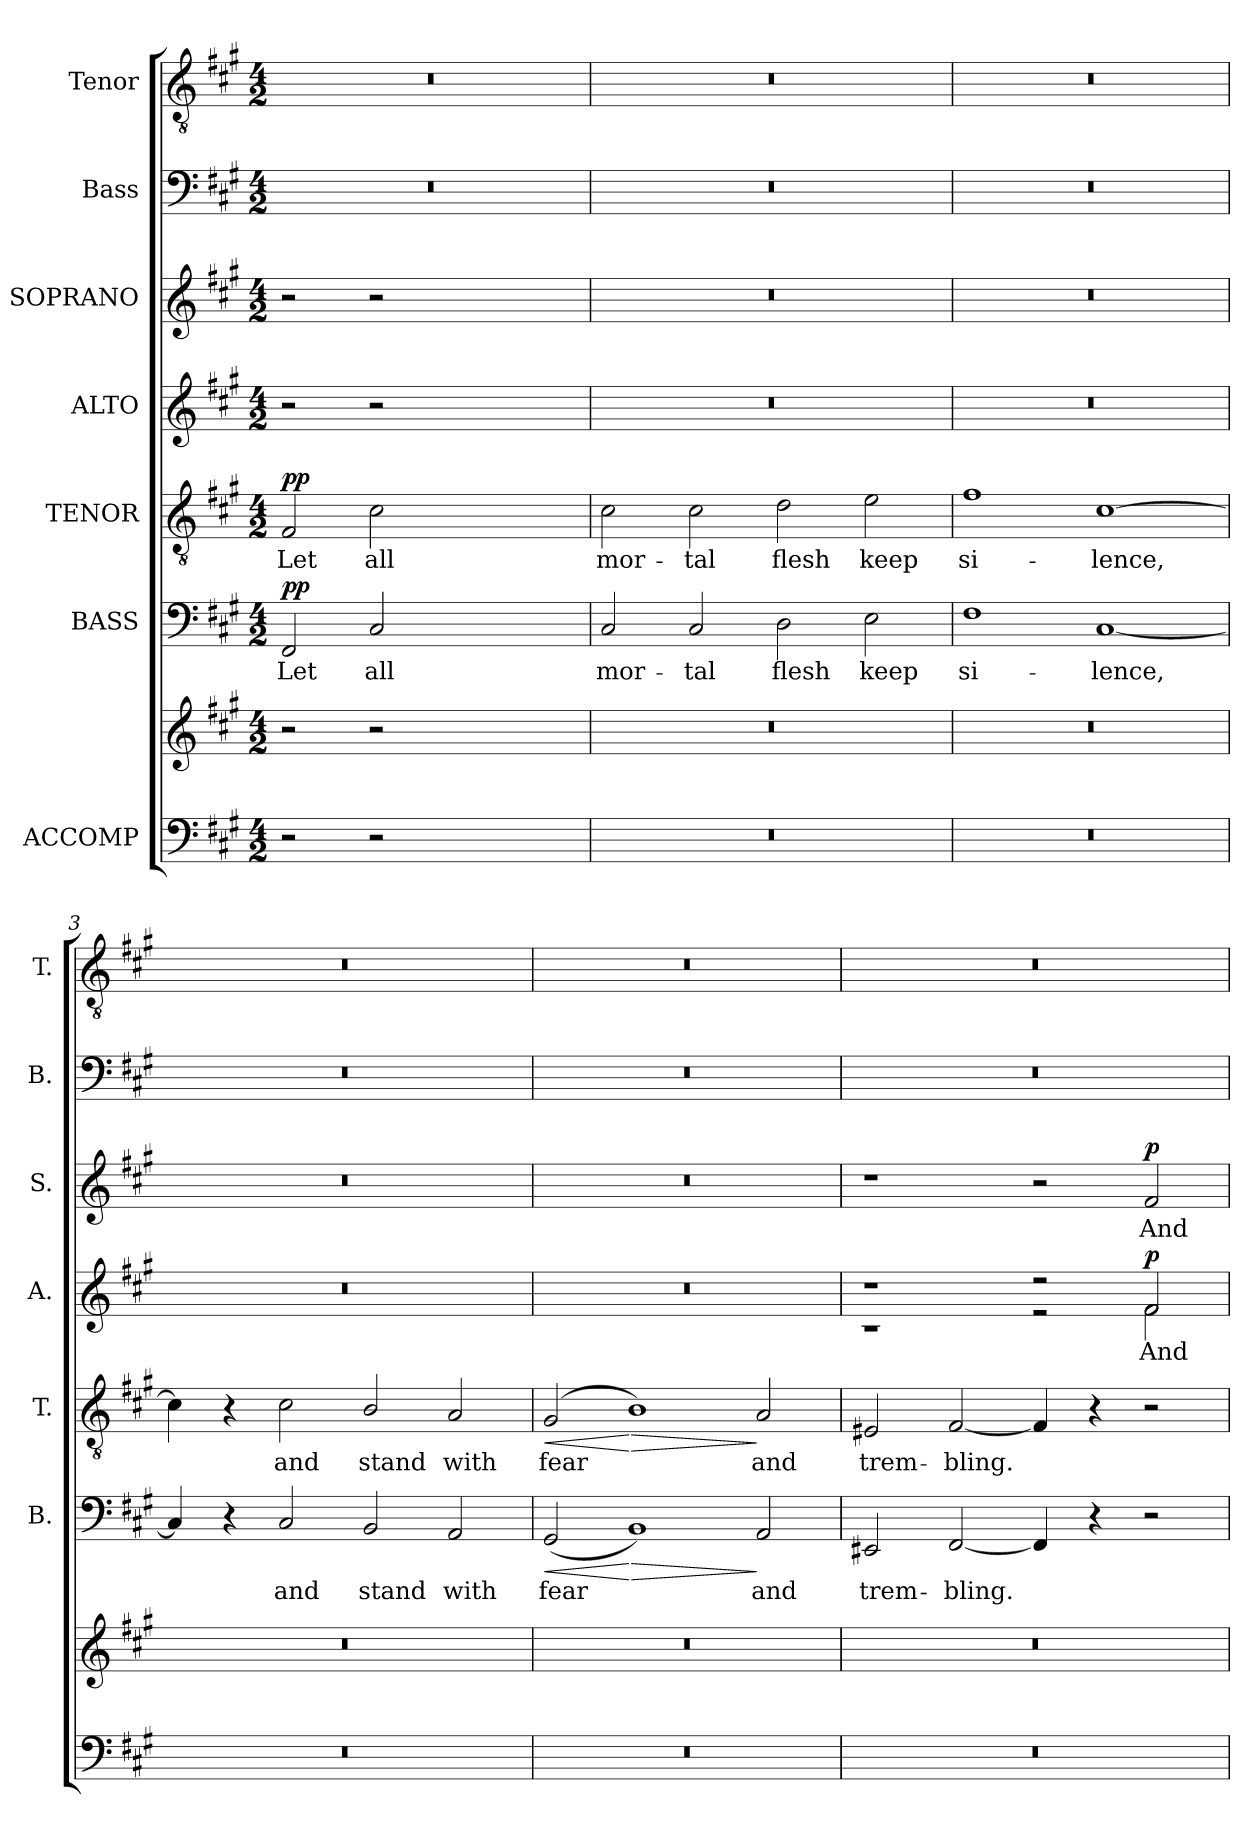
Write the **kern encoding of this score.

**kern	**kern	**kern	**text	**dynam	**kern	**text	**dynam	**kern	**text	**dynam	**kern	**text	**dynam	**kern	**kern
*part7	*part7	*part6	*part6	*part6	*part5	*part5	*part5	*part4	*part4	*part4	*part3	*part3	*part3	*part2	*part1
*staff8	*staff7	*staff6	*staff6	*staff6	*staff5	*staff5	*staff5	*staff4	*staff4	*staff4	*staff3	*staff3	*staff3	*staff2	*staff1
*I"ACCOMP	*	*I"BASS	*	*	*I"TENOR	*	*	*I"ALTO	*	*	*I"SOPRANO	*	*	*I"Bass	*I"Tenor
*	*	*I'B.	*	*	*I'T.	*	*	*I'A.	*	*	*I'S.	*	*	*I'B.	*I'T.
!!LO:PB:g=z
*clefF4	*clefG2	*clefF4	*	*	*clefGv2	*	*	*clefG2	*	*	*clefG2	*	*	*clefF4	*clefGv2
*	*	*	*	*	*ITrd7c12	*	*	*	*	*	*	*	*	*	*ITrd7c12
*k[f#c#g#]	*k[f#c#g#]	*k[f#c#g#]	*	*	*k[f#c#g#]	*	*	*k[f#c#g#]	*	*	*k[f#c#g#]	*	*	*k[f#c#g#]	*k[f#c#g#]
*A:	*A:	*A:	*	*	*A:	*	*	*A:	*	*	*A:	*	*	*A:	*A:
*M4/2	*M4/2	*M4/2	*	*	*M4/2	*	*	*M4/2	*	*	*M4/2	*	*	*M4/2	*M4/2
*MM70	*MM70	*MM70	*	*	*MM70	*	*	*MM70	*	*	*MM70	*	*	*MM70	*MM70
=	=	=	=	=	=	=	=	=	=	=	=	=	=	=	=
!	!	!	!LO:LY:b:color=#000000	!	!	!	!	!	!	!	!	!	!	!	!
!	!	!	!	!	!	!LO:LY:b:color=#000000	!	!	!	!	!	!	!	!	!
2r	2r	2FF#i/	Let	pp	2FF#i/	Let	pp	2r	.	.	2r	.	.	0r	0r
!	!	!	!LO:LY:b:color=#000000	!	!	!	!	!	!	!	!	!	!	!	!
!	!	!	!	!	!	!LO:LY:b:color=#000000	!	!	!	!	!	!	!	!	!
2r	2r	2C#i/	all	.	2C#i\	all	.	2r	.	.	2r	.	.	.	.
1ryy	1ryy	1ryy	.	.	1ryy	.	.	1ryy	.	.	1ryy	.	.	.	.
=1	=1	=1	=1	=1	=1	=1	=1	=1	=1	=1	=1	=1	=1	=1	=1
!LO:N:vis=1	!LO:N:vis=1	!	!	!	!	!	!	!	!	!	!	!	!	!	!
!	!	!	!LO:LY:b:color=#000000	!	!	!	!	!	!	!	!	!	!	!	!
!	!	!	!	!	!	!LO:LY:b:color=#000000	!	!LO:N:vis=1	!	!	!LO:N:vis=1	!	!	!LO:N:vis=1	!LO:N:vis=1
0r	0r	2C#i/	mor-	.	2C#i\	mor-	.	0r	.	.	0r	.	.	0r	0r
!	!	!	!LO:LY:b:color=#000000	!	!	!	!	!	!	!	!	!	!	!	!
!	!	!	!	!	!	!LO:LY:b:color=#000000	!	!	!	!	!	!	!	!	!
.	.	2C#i/	-tal	.	2C#i\	-tal	.	.	.	.	.	.	.	.	.
!	!	!	!LO:LY:b:color=#000000	!	!	!	!	!	!	!	!	!	!	!	!
!	!	!	!	!	!	!LO:LY:b:color=#000000	!	!	!	!	!	!	!	!	!
.	.	2Di\	flesh	.	2Di\	flesh	.	.	.	.	.	.	.	.	.
!	!	!	!LO:LY:b:color=#000000	!	!	!	!	!	!	!	!	!	!	!	!
!	!	!	!	!	!	!LO:LY:b:color=#000000	!	!	!	!	!	!	!	!	!
.	.	2Ei\	keep	.	2Ei\	keep	.	.	.	.	.	.	.	.	.
=2	=2	=2	=2	=2	=2	=2	=2	=2	=2	=2	=2	=2	=2	=2	=2
!LO:N:vis=1	!LO:N:vis=1	!	!	!	!	!	!	!	!	!	!	!	!	!	!
!	!	!	!LO:LY:b:color=#000000	!	!	!	!	!	!	!	!	!	!	!	!
!	!	!	!	!	!	!LO:LY:b:color=#000000	!	!LO:N:vis=1	!	!	!LO:N:vis=1	!	!	!LO:N:vis=1	!LO:N:vis=1
0r	0r	1F#i	si-	.	1F#i	si-	.	0r	.	.	0r	.	.	0r	0r
!	!	!	!LO:LY:b:color=#000000	!	!	!	!	!	!	!	!	!	!	!	!
!	!	!	!	!	!	!LO:LY:b:color=#000000	!	!	!	!	!	!	!	!	!
.	.	[1C#i	-lence,	.	[1C#i	-lence,	.	.	.	.	.	.	.	.	.
=3	=3	=3	=3	=3	=3	=3	=3	=3	=3	=3	=3	=3	=3	=3	=3
!LO:N:vis=1	!LO:N:vis=1	!	!	!	!	!	!	!LO:N:vis=1	!	!	!LO:N:vis=1	!	!	!LO:N:vis=1	!LO:N:vis=1
0r	0r	4C#i/]	.	.	4C#i\]	.	.	0r	.	.	0r	.	.	0r	0r
.	.	4r	.	.	4r	.	.	.	.	.	.	.	.	.	.
!	!	!	!LO:LY:b:color=#000000	!	!	!	!	!	!	!	!	!	!	!	!
!	!	!	!	!	!	!LO:LY:b:color=#000000	!	!	!	!	!	!	!	!	!
.	.	2C#i/	and	.	2C#i\	and	.	.	.	.	.	.	.	.	.
!	!	!	!LO:LY:b:color=#000000	!	!	!	!	!	!	!	!	!	!	!	!
!	!	!	!	!	!	!LO:LY:b:color=#000000	!	!	!	!	!	!	!	!	!
.	.	2BBi/	stand	.	2BBi/	stand	.	.	.	.	.	.	.	.	.
!	!	!	!LO:LY:b:color=#000000	!	!	!	!	!	!	!	!	!	!	!	!
!	!	!	!	!	!	!LO:LY:b:color=#000000	!	!	!	!	!	!	!	!	!
.	.	2AAi/	with	.	2AAi/	with	.	.	.	.	.	.	.	.	.
=4	=4	=4	=4	=4	=4	=4	=4	=4	=4	=4	=4	=4	=4	=4	=4
!LO:N:vis=1	!LO:N:vis=1	!	!	!	!	!	!	!	!	!	!	!	!	!	!
!	!	!	!LO:LY:b:color=#000000	!LO:HP:b	!	!	!	!	!	!	!	!	!	!	!
!	!	!	!	!	!	!LO:LY:b:color=#000000	!LO:HP:b	!LO:N:vis=1	!	!	!LO:N:vis=1	!	!	!LO:N:vis=1	!LO:N:vis=1
0r	0r	(2GG#i/	fear	<	(2GG#i/	fear	<	0r	.	.	0r	.	.	0r	0r
!	!	!	!	!LO:HP:n=1:b	!	!	!LO:HP:n=1:b	!	!	!	!	!	!	!	!
.	.	1BBi)	.	[ >	1BBi)	.	[ >	.	.	.	.	.	.	.	.
!	!	!	!LO:LY:b:color=#000000	!	!	!	!	!	!	!	!	!	!	!	!
!	!	!	!	!	!	!LO:LY:b:color=#000000	!	!	!	!	!	!	!	!	!
.	.	2AAi/	and	]	2AAi/	and	]	.	.	.	.	.	.	.	.
!!LO:LB:g=z
=5	=5	=5	=5	=5	=5	=5	=5	=5	=5	=5	=5	=5	=5	=5	=5
!LO:N:vis=1	!LO:N:vis=1	!	!	!	!	!	!	!	!	!	!	!	!	!	!
!	!	!	!LO:LY:b:color=#000000	!	!	!	!	!	!	!	!	!	!	!	!
!	!	!	!	!	!	!LO:LY:b:color=#000000	!	!	!	!	!	!	!	!LO:N:vis=1	!LO:N:vis=1
*	*	*	*	*	*	*	*	*^	*	*	*	*	*	*	*
0r	0r	2EE#Xi/	trem-	.	2EE#Xi/	trem-	.	1r	1r	.	.	1r	.	.	0r	0r
!	!	!	!LO:LY:b:color=#000000	!	!	!	!	!	!	!	!	!	!	!	!	!
!	!	!	!	!	!	!LO:LY:b:color=#000000	!	!	!	!	!	!	!	!	!	!
.	.	[2FF#i/	-bling.	.	[2FF#i/	-bling.	.	.	.	.	.	.	.	.	.	.
.	.	4FF#i/]	.	.	4FF#i/]	.	.	2r	2r	.	.	2r	.	.	.	.
.	.	4r	.	.	4r	.	.	.	.	.	.	.	.	.	.	.
!	!	!	!	!	!	!	!	!	!	!LO:LY:b:color=#000000	!	!	!	!	!	!
!	!	!	!	!	!	!	!	!	!	!	!	!	!LO:LY:b:color=#000000	!	!	!
.	.	2r	.	.	2r	.	.	2f#i/	2f#i\	And	p	2f#i/	And	p	.	.
*	*	*	*	*	*	*	*	*v	*v	*	*	*	*	*	*	*
=	=	=	=	=	=	=	=	=	=	=	=	=	=	=	=
*-	*-	*-	*-	*-	*-	*-	*-	*-	*-	*-	*-	*-	*-	*-	*-
